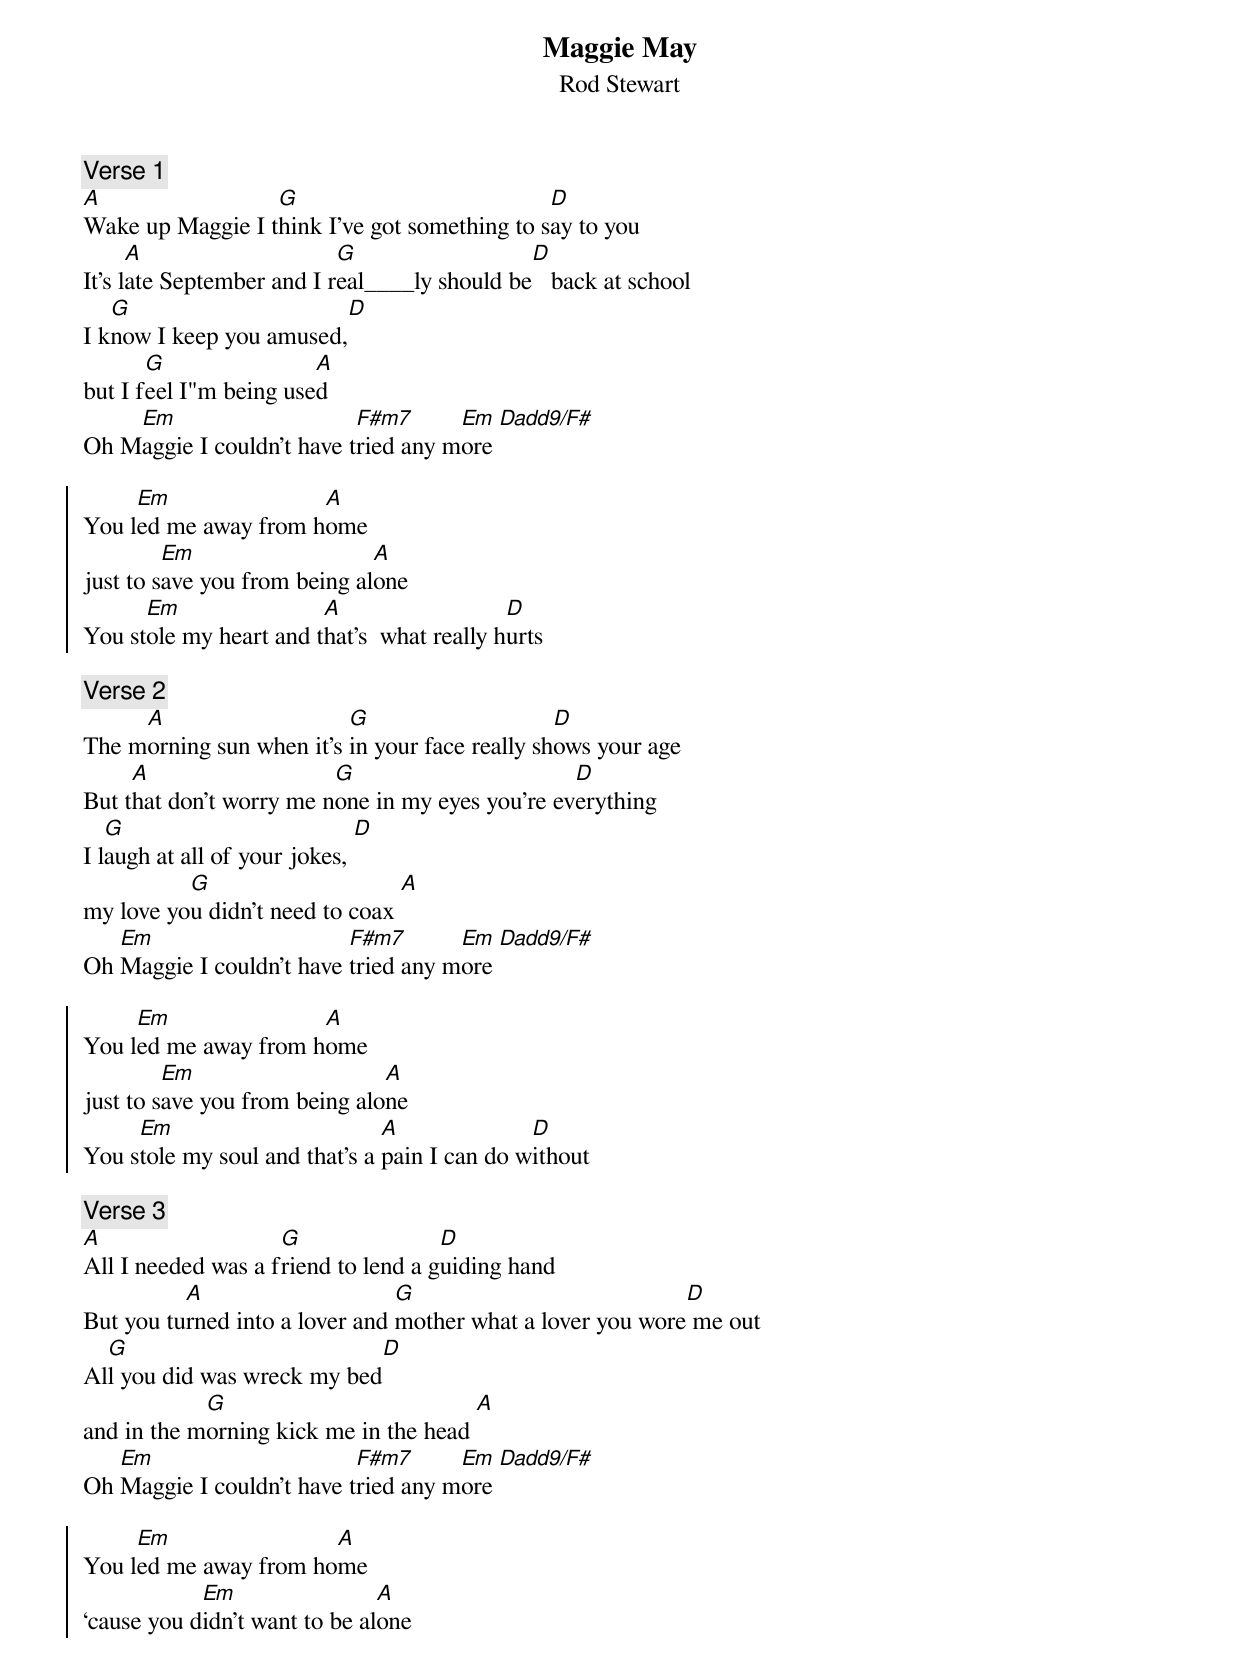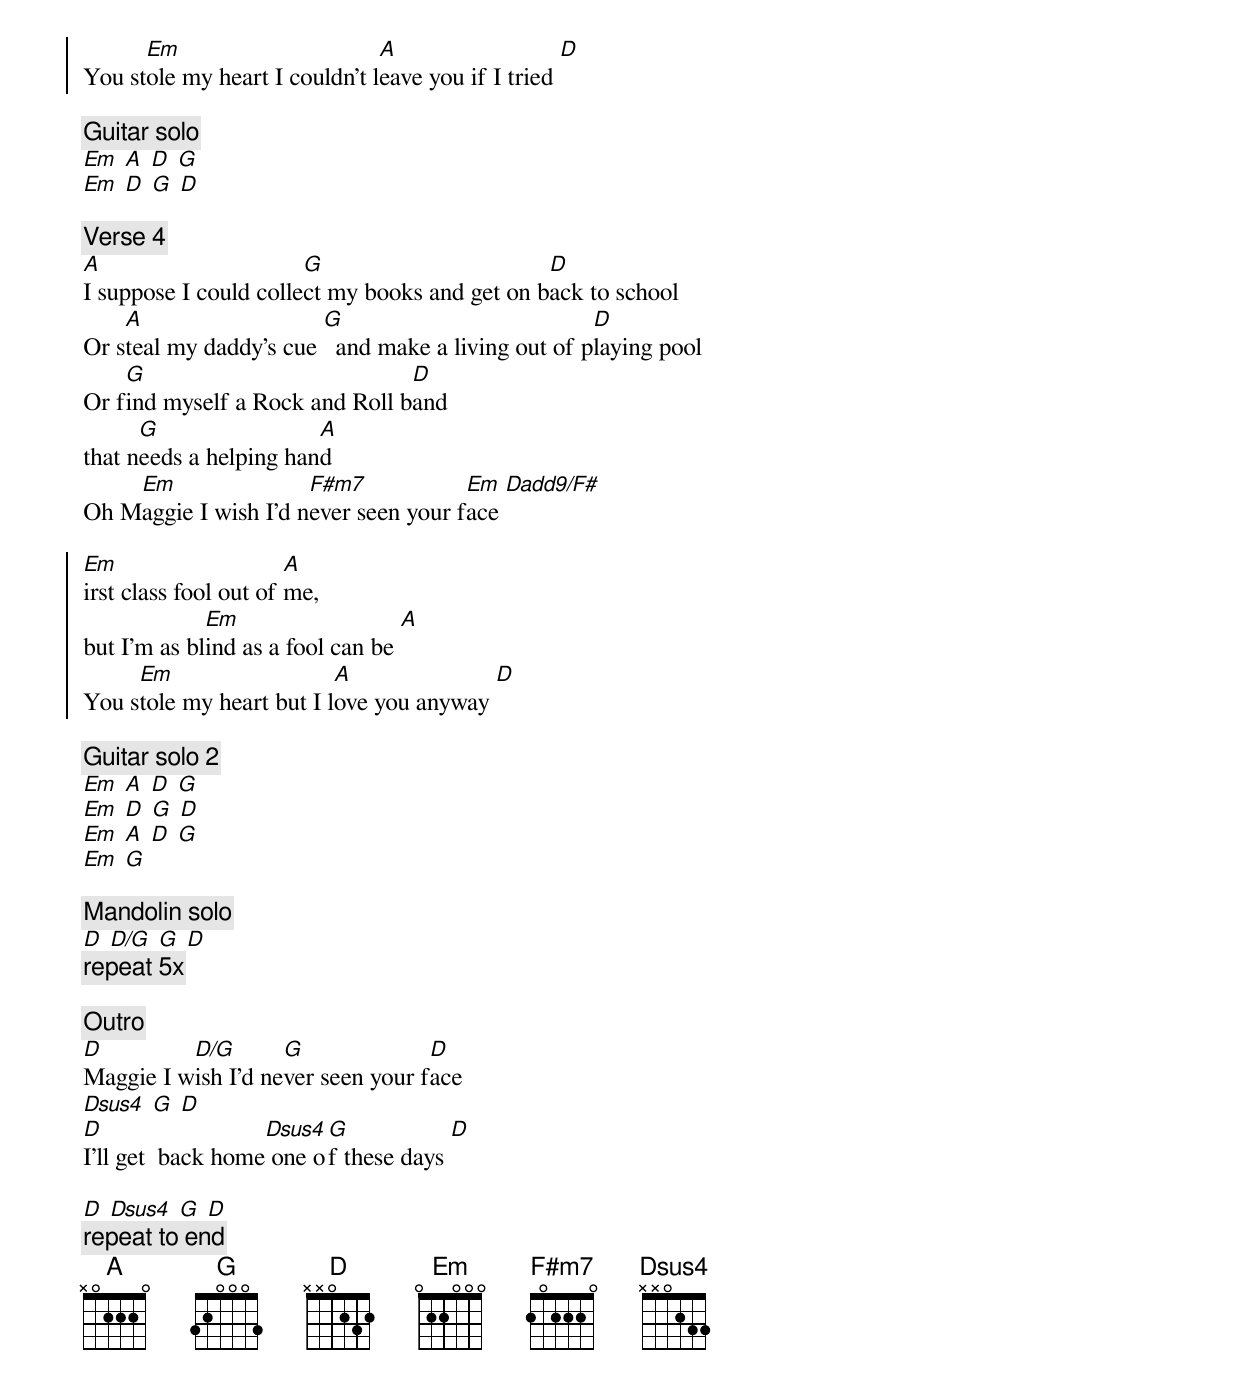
{title: Maggie May}
{subtitle: Rod Stewart}

{define: Dadd9/F# 0 2 x 0 2 3 0}

{c:Verse 1}
[A]Wake up Maggie I t[G]hink I've got something to s[D]ay to you
It's l[A]ate September and I r[G]eal____ly should be[D]   back at school
I k[G]now I keep you amused,[D]
but I f[G]eel I"m being use[A]d
Oh M[Em]aggie I couldn't have t[F#m7]ried any m[Em]ore [Dadd9/F#]

{soc}
You l[Em]ed me away from h[A]ome
just to s[Em]ave you from being al[A]one
You st[Em]ole my heart and t[A]hat's  what really h[D]urts
{eoc}

{c:Verse 2}
The m[A]orning sun when it's [G]in your face really sh[D]ows your age
But t[A]hat don't worry me n[G]one in my eyes you're ev[D]erything
I l[G]augh at all of your jokes, [D]
my love yo[G]u didn't need to coax [A]
Oh [Em]Maggie I couldn't have [F#m7]tried any m[Em]ore [Dadd9/F#]

{soc}
You l[Em]ed me away from h[A]ome
just to s[Em]ave you from being alo[A]ne
You s[Em]tole my soul and that's a [A]pain I can do w[D]ithout
{eoc}

{c:Verse 3}
[A]All I needed was a f[G]riend to lend a g[D]uiding hand
But you tu[A]rned into a lover and [G]mother what a lover you wore[D] me out
Al[G]l you did was wreck my bed[D]
and in the m[G]orning kick me in the head [A]
Oh [Em]Maggie I couldn't have t[F#m7]ried any m[Em]ore [Dadd9/F#]

{soc}
You l[Em]ed me away from ho[A]me
‘cause you d[Em]idn't want to be al[A]one
You st[Em]ole my heart I couldn't l[A]eave you if I tried [D]
{eoc}

{c:Guitar solo}
[Em] [A] [D] [G]
[Em] [D] [G] [D]

{c:Verse 4}
[A]I suppose I could colle[G]ct my books and get on b[D]ack to school
Or s[A]teal my daddy's cue [G]  and make a living out of p[D]laying pool
Or f[G]ind myself a Rock and Roll b[D]and
that n[G]eeds a helping han[A]d
Oh M[Em]aggie I wish I'd n[F#m7]ever seen your f[Em]ace [Dadd9/F#]

{soc}
[Em]irst class fool out of [A]me,
but I'm as bl[Em]ind as a fool can be [A]
You s[Em]tole my heart but I l[A]ove you anyway [D]
{eoc}

{c:Guitar solo 2}
[Em] [A] [D] [G]
[Em] [D] [G] [D]
[Em] [A] [D] [G]
[Em] [G]

{c:Mandolin solo}
[D] [D/G] [G] [D]
{c:repeat 5x}

{c:Outro}
[D]Maggie I w[D/G]ish I'd ne[G]ver seen your f[D]ace
[Dsus4] [G] [D]
[D]I'll get  back home[Dsus4] one o[G]f these days [D]

[D] [Dsus4] [G] [D]
{c:repeat to end}
